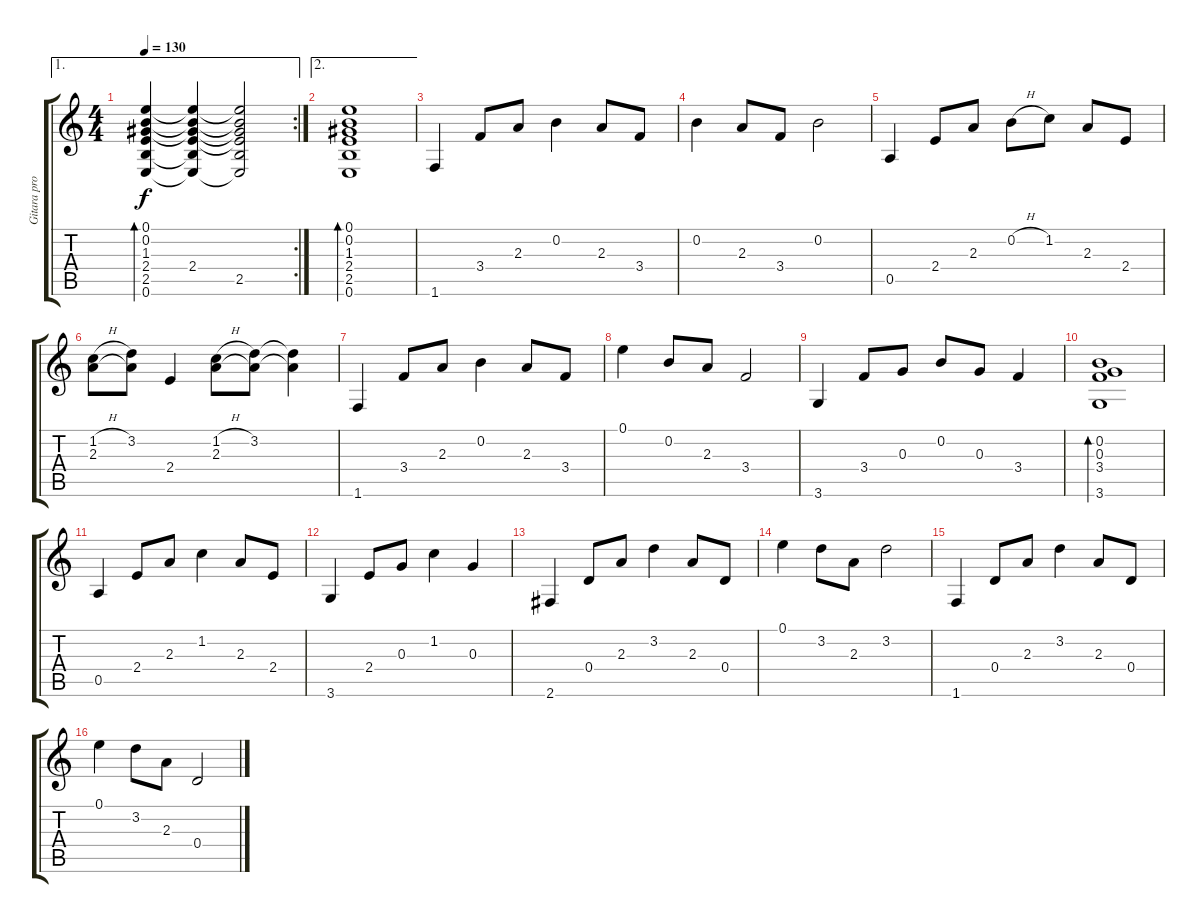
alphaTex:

\track ("Gitara prowadząca" "Gitara pro") {instrument acousticguitarsteel}
\staff {score tabs}
\tuning (E4 B3 G3 D3 A2 E2) {hide}
\ae 1
\rc 2
\ts (4 4)
\tempo 130
\clef g2
\ks c
(0.1 0.2 1.3 2.4 2.5 0.6).4{bd 120 dy f} (0.1{t} 0.2{t} 1.3{t} 2.4 2.5{t} 0.6{t}).4 (0.1{t} 0.2{t} 1.3{t} 2.4{t} 2.5 0.6{t}).2 |
\ae 2
(0.1 0.2 1.3 2.4 2.5 0.6).1{bd 120} |
1.6.4 3.4.8 2.3.8 0.2.4 2.3.8 3.4.8 |
0.2.4 2.3.8 3.4.8 0.2.2 |
0.5.4 2.4.8 2.3.8 0.2{h}.8 1.2.8 2.3.8 2.4.8 |
(1.2{h} 2.3).8 (3.2 2.3{t}).8 2.4.4 (1.2{h} 2.3).8 (3.2 2.3{t}).8 (3.2{t} 2.3{t}).4 |
1.6.4 3.4.8 2.3.8 0.2.4 2.3.8 3.4.8 |
0.1.4 0.2.8 2.3.8 3.4.2 |
3.6.4 3.4.8 0.3.8 0.2.8 0.3.8 3.4.4 |
(0.2 0.3 3.4 3.6).1{bd 480} |
0.5.4 2.4.8 2.3.8 1.2.4 2.3.8 2.4.8 |
3.6.4 2.4.8 0.3.8 1.2.4 0.3.4 |
2.6.4 0.4.8 2.3.8 3.2.4 2.3.8 0.4.8 |
0.1.4 3.2.8 2.3.8 3.2.2 |
1.6.4 0.4.8 2.3.8 3.2.4 2.3.8 0.4.8 |
0.1.4 3.2.8 2.3.8 0.4.2
